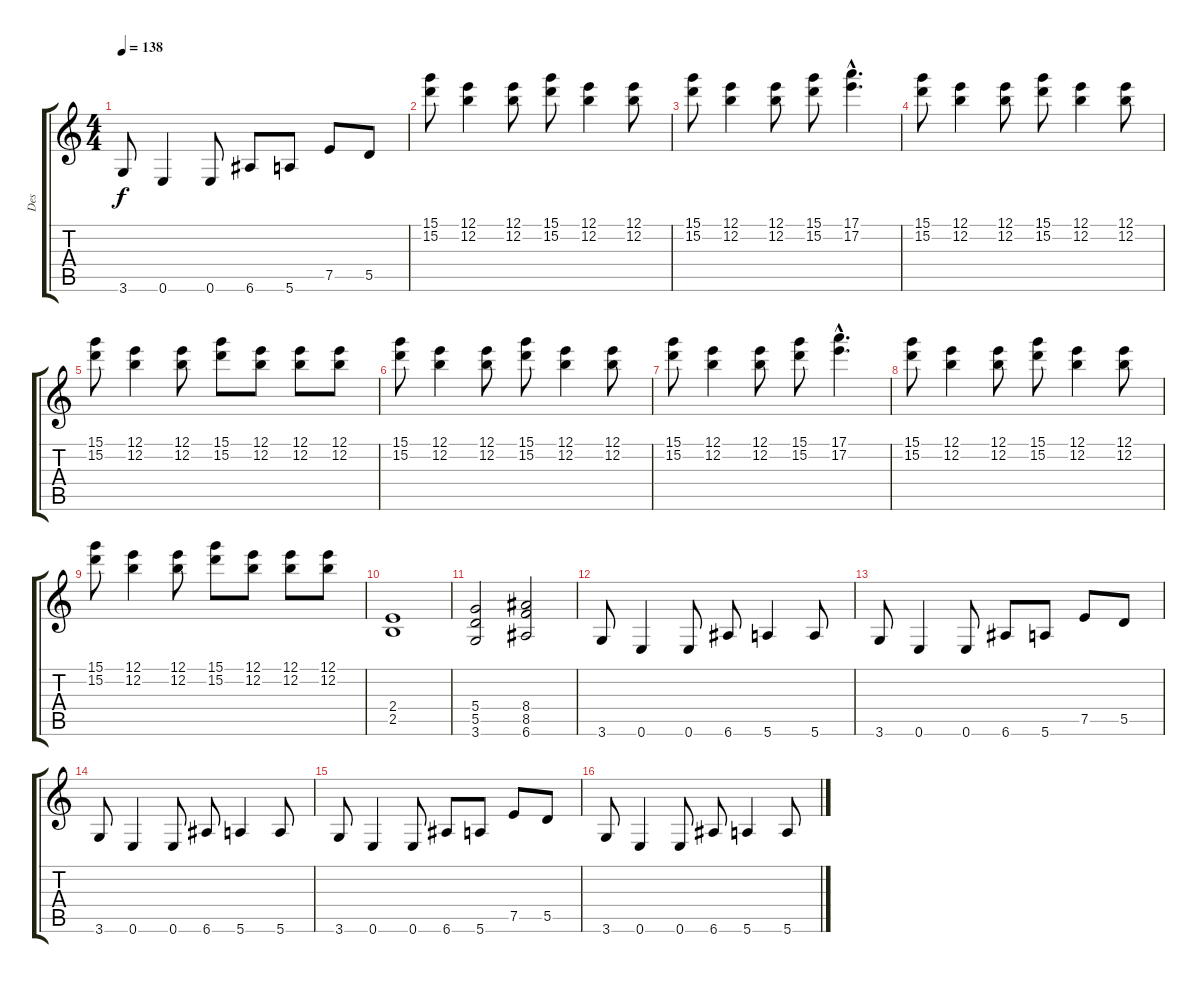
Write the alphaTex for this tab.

\track ("Des" "Des") {instrument distortionguitar}
\staff {score tabs}
\tuning (E4 B3 G3 D3 A2 E2) {hide}
\ts (4 4)
\tempo 138
\clef g2
\ks c
3.6.8{dy f} 0.6.4 0.6.8 6.6.8 5.6.8 7.5.8 5.5.8 |
(15.1 15.2).8 (12.1 12.2).4 (12.1 12.2).8 (15.1 15.2).8 (12.1 12.2).4 (12.1 12.2).8 |
(15.1 15.2).8 (12.1 12.2).4 (12.1 12.2).8 (15.1 15.2).8 (17.1{hac} 17.2{hac}).4{d} |
(15.1 15.2).8 (12.1 12.2).4 (12.1 12.2).8 (15.1 15.2).8 (12.1 12.2).4 (12.1 12.2).8 |
(15.1 15.2).8 (12.1 12.2).4 (12.1 12.2).8 (15.1 15.2).8 (12.1 12.2).8 (12.1 12.2).8 (12.1 12.2).8 |
(15.1 15.2).8 (12.1 12.2).4 (12.1 12.2).8 (15.1 15.2).8 (12.1 12.2).4 (12.1 12.2).8 |
(15.1 15.2).8 (12.1 12.2).4 (12.1 12.2).8 (15.1 15.2).8 (17.1{hac} 17.2{hac}).4{d} |
(15.1 15.2).8 (12.1 12.2).4 (12.1 12.2).8 (15.1 15.2).8 (12.1 12.2).4 (12.1 12.2).8 |
(15.1 15.2).8 (12.1 12.2).4 (12.1 12.2).8 (15.1 15.2).8 (12.1 12.2).8 (12.1 12.2).8 (12.1 12.2).8 |
(2.4 2.5).1 |
(5.4 5.5 3.6).2 (8.4 8.5 6.6).2 |
3.6.8 0.6.4 0.6.8 6.6.8 5.6.4 5.6.8 |
3.6.8 0.6.4 0.6.8 6.6.8 5.6.8 7.5.8 5.5.8 |
3.6.8 0.6.4 0.6.8 6.6.8 5.6.4 5.6.8 |
3.6.8 0.6.4 0.6.8 6.6.8 5.6.8 7.5.8 5.5.8 |
3.6.8 0.6.4 0.6.8 6.6.8 5.6.4 5.6.8
